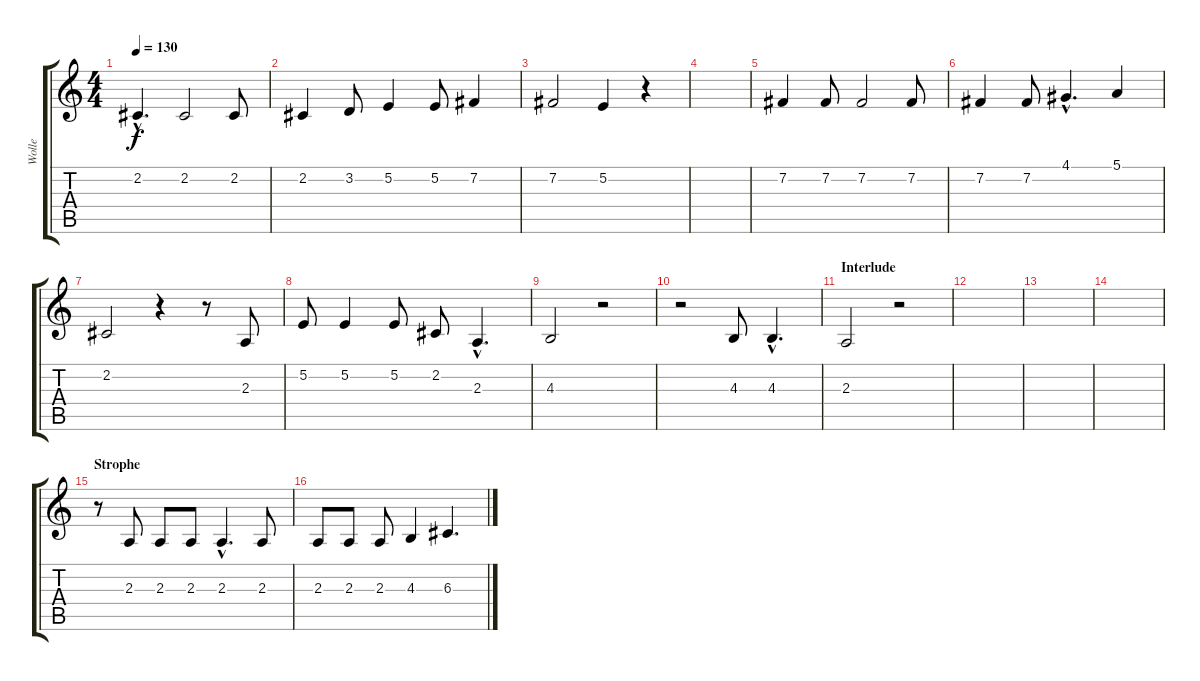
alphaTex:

\track ("Wolle" "Wolle") {instrument clarinet}
\staff {score tabs}
\tuning (E4 B3 G3 D3 A2 E2) {hide}
\ts (4 4)
\tempo 130
\clef g2
\ks c
2.2{hac}.4{d dy f} 2.2.2 2.2.8 |
2.2.4 3.2.8 5.2.4 5.2.8 7.2.4 |
7.2.2 5.2.4 r.4 |
|
7.2.4 7.2.8 7.2.2 7.2.8 |
7.2.4 7.2.8 4.1{hac}.4{d} 5.1.4 |
2.2.2 r.4 r.8 2.3.8 |
5.2.8 5.2.4 5.2.8 2.2.8 2.3{hac}.4{d} |
4.3.2 r.2 |
r.2 4.3.8 4.3{hac}.4{d} |
\section ("" "Interlude")
2.3.2 r.2 |
|
|
|
\section ("" "Strophe")
r.8 2.3.8 2.3.8 2.3.8 2.3{hac}.4{d} 2.3.8 |
2.3.8 2.3.8 2.3.8 4.3.4 6.3.4{d}
